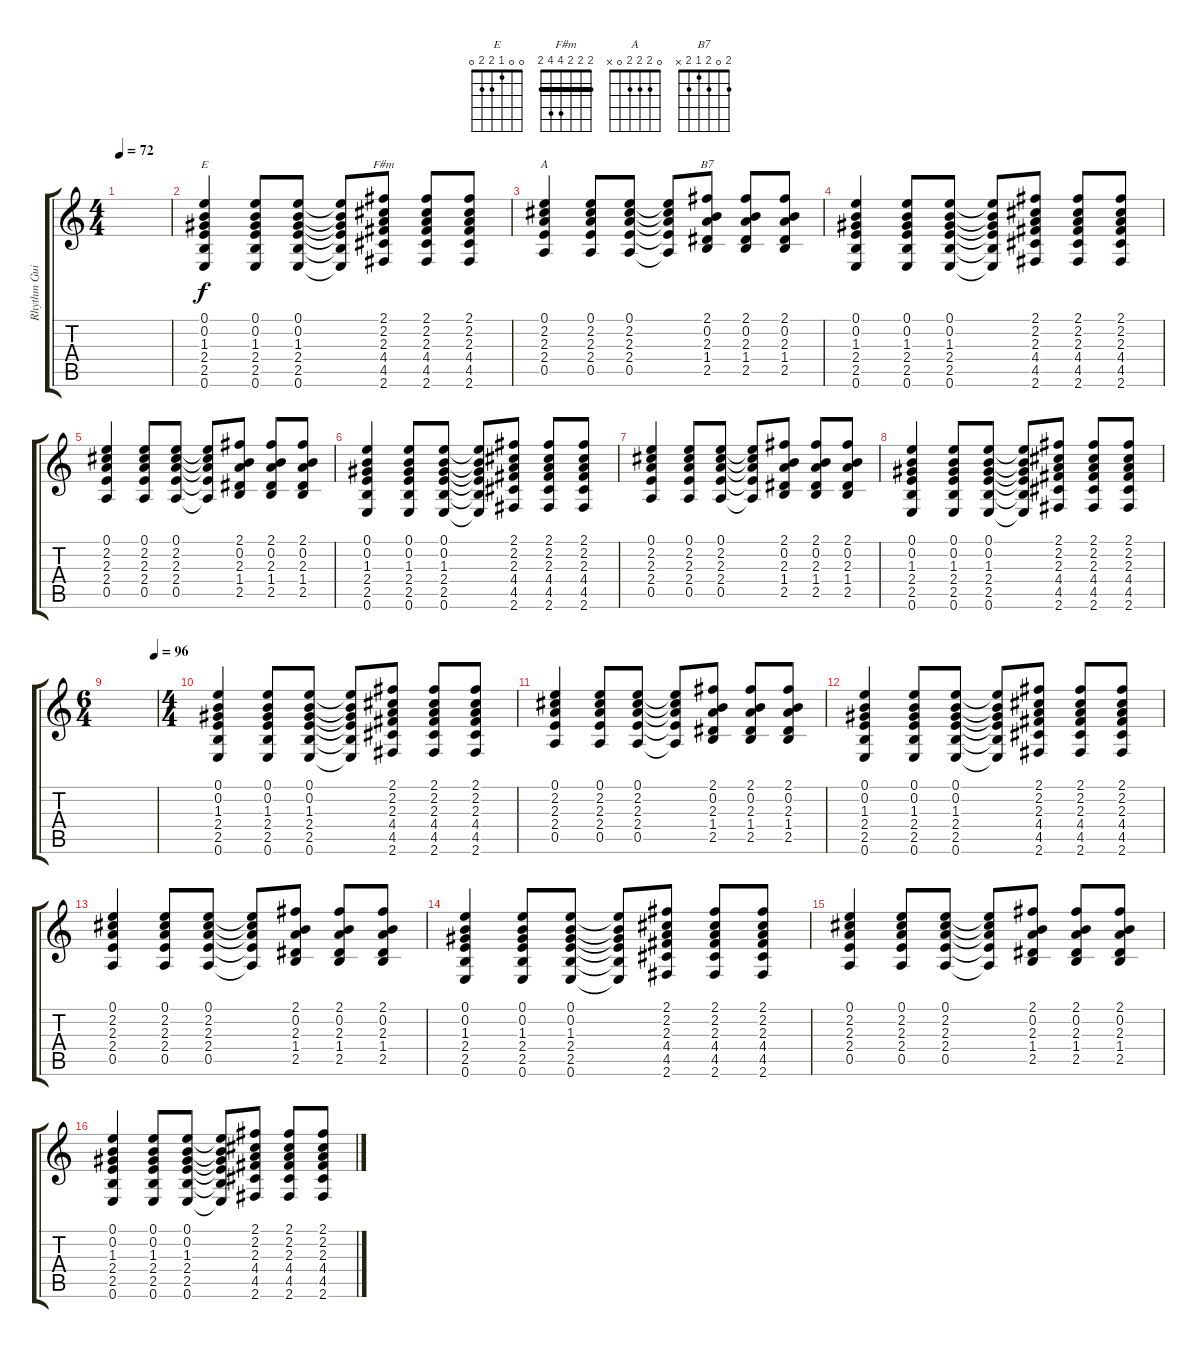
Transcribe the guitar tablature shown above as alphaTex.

\track ("Rhythm Guitar" "Rhythm Gui") {instrument acousticguitarsteel}
\staff {score tabs}
\tuning (E4 B3 G3 D3 A2 E2) {hide}
\chord ("E" 0 0 1 2 2 0)
\chord ("F#m" 2 2 2 4 4 2) {barre 2}
\chord ("A" 0 2 2 2 0 x)
\chord ("B7" 2 0 2 1 2 x)
\ts (4 4)
\tempo 72
\clef g2
\ks c
|
(0.1 0.2 1.3 2.4 2.5 0.6).4{ch "E"} (0.1 0.2 1.3 2.4 2.5 0.6).8 (0.1 0.2 1.3 2.4 2.5 0.6).8 (0.1{t} 0.2{t} 1.3{t} 2.4{t} 2.5{t} 0.6{t}).8 (2.1 2.2 2.3 4.4 4.5 2.6).8{ch "F#m"} (2.1 2.2 2.3 4.4 4.5 2.6).8 (2.1 2.2 2.3 4.4 4.5 2.6).8 |
(0.1 2.2 2.3 2.4 0.5).4{ch "A"} (0.1 2.2 2.3 2.4 0.5).8 (0.1 2.2 2.3 2.4 0.5).8 (0.1{t} 2.2{t} 2.3{t} 2.4{t} 0.5{t}).8 (2.1 0.2 2.3 1.4 2.5).8{ch "B7"} (2.1 0.2 2.3 1.4 2.5).8 (2.1 0.2 2.3 1.4 2.5).8 |
(0.1 0.2 1.3 2.4 2.5 0.6).4 (0.1 0.2 1.3 2.4 2.5 0.6).8 (0.1 0.2 1.3 2.4 2.5 0.6).8 (0.1{t} 0.2{t} 1.3{t} 2.4{t} 2.5{t} 0.6{t}).8 (2.1 2.2 2.3 4.4 4.5 2.6).8 (2.1 2.2 2.3 4.4 4.5 2.6).8 (2.1 2.2 2.3 4.4 4.5 2.6).8 |
(0.1 2.2 2.3 2.4 0.5).4 (0.1 2.2 2.3 2.4 0.5).8 (0.1 2.2 2.3 2.4 0.5).8 (0.1{t} 2.2{t} 2.3{t} 2.4{t} 0.5{t}).8 (2.1 0.2 2.3 1.4 2.5).8 (2.1 0.2 2.3 1.4 2.5).8 (2.1 0.2 2.3 1.4 2.5).8 |
(0.1 0.2 1.3 2.4 2.5 0.6).4 (0.1 0.2 1.3 2.4 2.5 0.6).8 (0.1 0.2 1.3 2.4 2.5 0.6).8 (0.1{t} 0.2{t} 1.3{t} 2.4{t} 2.5{t} 0.6{t}).8 (2.1 2.2 2.3 4.4 4.5 2.6).8 (2.1 2.2 2.3 4.4 4.5 2.6).8 (2.1 2.2 2.3 4.4 4.5 2.6).8 |
(0.1 2.2 2.3 2.4 0.5).4 (0.1 2.2 2.3 2.4 0.5).8 (0.1 2.2 2.3 2.4 0.5).8 (0.1{t} 2.2{t} 2.3{t} 2.4{t} 0.5{t}).8 (2.1 0.2 2.3 1.4 2.5).8 (2.1 0.2 2.3 1.4 2.5).8 (2.1 0.2 2.3 1.4 2.5).8 |
(0.1 0.2 1.3 2.4 2.5 0.6).4 (0.1 0.2 1.3 2.4 2.5 0.6).8 (0.1 0.2 1.3 2.4 2.5 0.6).8 (0.1{t} 0.2{t} 1.3{t} 2.4{t} 2.5{t} 0.6{t}).8 (2.1 2.2 2.3 4.4 4.5 2.6).8 (2.1 2.2 2.3 4.4 4.5 2.6).8 (2.1 2.2 2.3 4.4 4.5 2.6).8 |
\ts (6 4)
\tempo (96 0.9583333333333334)
|
\ts (4 4)
(0.1 0.2 1.3 2.4 2.5 0.6).4 (0.1 0.2 1.3 2.4 2.5 0.6).8 (0.1 0.2 1.3 2.4 2.5 0.6).8 (0.1{t} 0.2{t} 1.3{t} 2.4{t} 2.5{t} 0.6{t}).8 (2.1 2.2 2.3 4.4 4.5 2.6).8 (2.1 2.2 2.3 4.4 4.5 2.6).8 (2.1 2.2 2.3 4.4 4.5 2.6).8 |
(0.1 2.2 2.3 2.4 0.5).4 (0.1 2.2 2.3 2.4 0.5).8 (0.1 2.2 2.3 2.4 0.5).8 (0.1{t} 2.2{t} 2.3{t} 2.4{t} 0.5{t}).8 (2.1 0.2 2.3 1.4 2.5).8 (2.1 0.2 2.3 1.4 2.5).8 (2.1 0.2 2.3 1.4 2.5).8 |
(0.1 0.2 1.3 2.4 2.5 0.6).4 (0.1 0.2 1.3 2.4 2.5 0.6).8 (0.1 0.2 1.3 2.4 2.5 0.6).8 (0.1{t} 0.2{t} 1.3{t} 2.4{t} 2.5{t} 0.6{t}).8 (2.1 2.2 2.3 4.4 4.5 2.6).8 (2.1 2.2 2.3 4.4 4.5 2.6).8 (2.1 2.2 2.3 4.4 4.5 2.6).8 |
(0.1 2.2 2.3 2.4 0.5).4 (0.1 2.2 2.3 2.4 0.5).8 (0.1 2.2 2.3 2.4 0.5).8 (0.1{t} 2.2{t} 2.3{t} 2.4{t} 0.5{t}).8 (2.1 0.2 2.3 1.4 2.5).8 (2.1 0.2 2.3 1.4 2.5).8 (2.1 0.2 2.3 1.4 2.5).8 |
(0.1 0.2 1.3 2.4 2.5 0.6).4 (0.1 0.2 1.3 2.4 2.5 0.6).8 (0.1 0.2 1.3 2.4 2.5 0.6).8 (0.1{t} 0.2{t} 1.3{t} 2.4{t} 2.5{t} 0.6{t}).8 (2.1 2.2 2.3 4.4 4.5 2.6).8 (2.1 2.2 2.3 4.4 4.5 2.6).8 (2.1 2.2 2.3 4.4 4.5 2.6).8 |
(0.1 2.2 2.3 2.4 0.5).4 (0.1 2.2 2.3 2.4 0.5).8 (0.1 2.2 2.3 2.4 0.5).8 (0.1{t} 2.2{t} 2.3{t} 2.4{t} 0.5{t}).8 (2.1 0.2 2.3 1.4 2.5).8 (2.1 0.2 2.3 1.4 2.5).8 (2.1 0.2 2.3 1.4 2.5).8 |
(0.1 0.2 1.3 2.4 2.5 0.6).4 (0.1 0.2 1.3 2.4 2.5 0.6).8 (0.1 0.2 1.3 2.4 2.5 0.6).8 (0.1{t} 0.2{t} 1.3{t} 2.4{t} 2.5{t} 0.6{t}).8 (2.1 2.2 2.3 4.4 4.5 2.6).8 (2.1 2.2 2.3 4.4 4.5 2.6).8 (2.1 2.2 2.3 4.4 4.5 2.6).8
